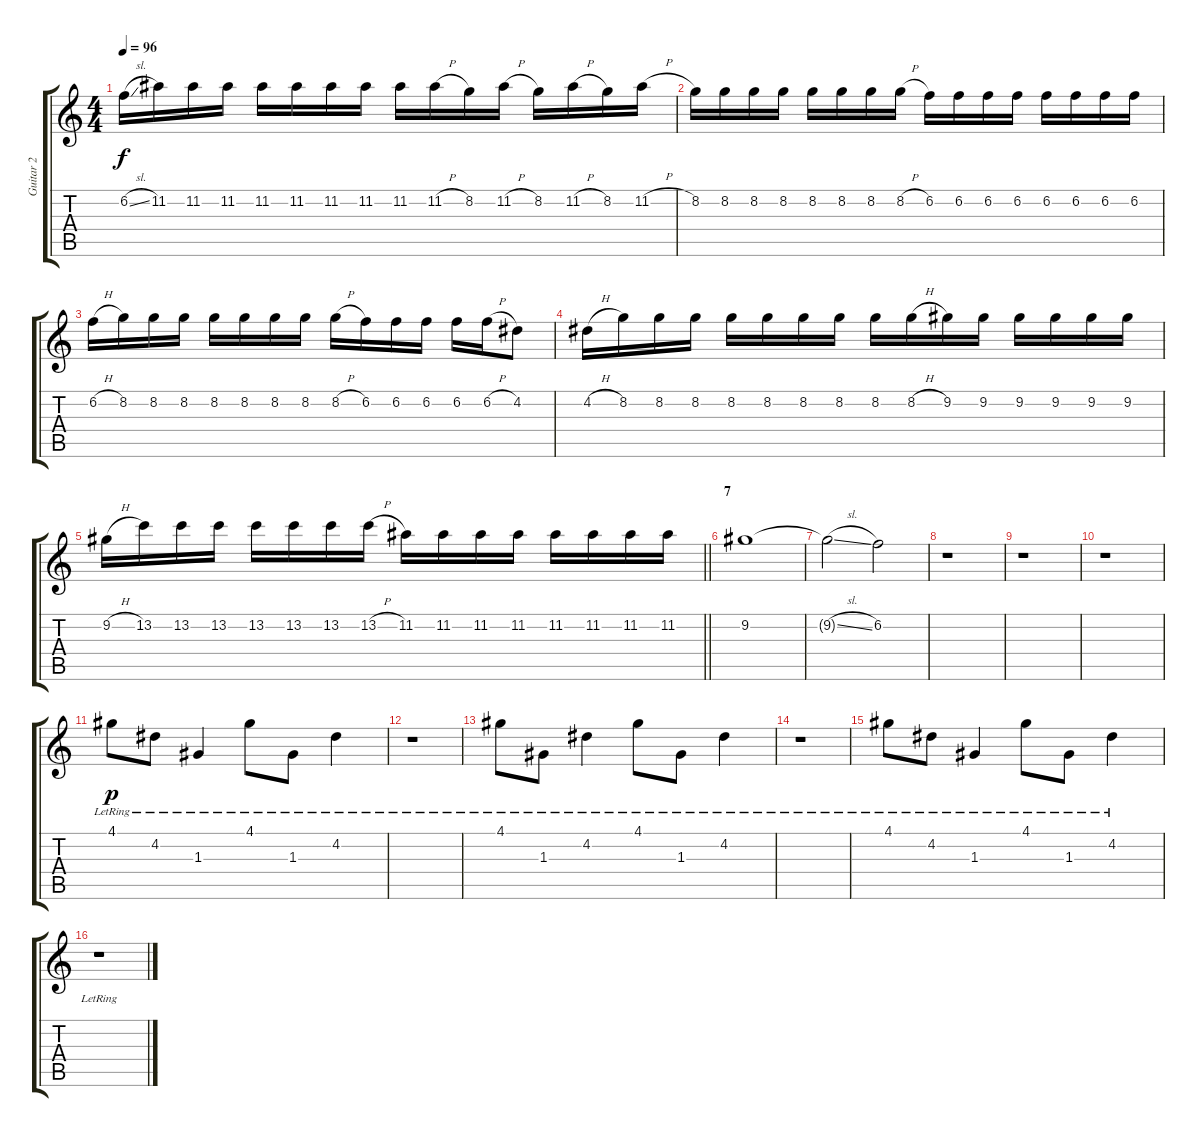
\track ("Guitar 2" "Guitar 2") {instrument distortionguitar}
\staff {score tabs}
\tuning (E4 B3 G3 D3 A2 D2) {hide}
\ts (4 4)
\tempo 96
\clef g2
\ks c
6.2{sl}.16{dy f} 11.2.16 11.2.16 11.2.16 11.2.16 11.2.16 11.2.16 11.2.16 11.2.16 11.2{h}.16 8.2.16 11.2{h}.16 8.2.16 11.2{h}.16 8.2.16 11.2{h}.16 |
8.2.16 8.2.16 8.2.16 8.2.16 8.2.16 8.2.16 8.2.16 8.2{h}.16 6.2.16 6.2.16 6.2.16 6.2.16 6.2.16 6.2.16 6.2.16 6.2.16 |
6.2{h}.16 8.2.16 8.2.16 8.2.16 8.2.16 8.2.16 8.2.16 8.2.16 8.2{h}.16 6.2.16 6.2.16 6.2.16 6.2.16 6.2{h}.16 4.2.8 |
4.2{h}.16 8.2.16 8.2.16 8.2.16 8.2.16 8.2.16 8.2.16 8.2.16 8.2.16 8.2{h}.16 9.2.16 9.2.16 9.2.16 9.2.16 9.2.16 9.2.16 |
\barLineRight lightlight
9.2{h}.16 13.2.16 13.2.16 13.2.16 13.2.16 13.2.16 13.2.16 13.2{h}.16 11.2.16 11.2.16 11.2.16 11.2.16 11.2.16 11.2.16 11.2.16 11.2.16 |
\section ("" "7")
9.2.1 |
9.2{sl t}.2 6.2.2 |
r.1 |
r.1 |
r.1 |
4.1{lr}.8{dy p instrument electricguitarclean} 4.2{lr}.8 1.3{lr}.4 4.1{lr}.8 1.3{lr}.8 4.2{lr}.4 |
r.1 |
4.1{lr}.8 1.3{lr}.8 4.2{lr}.4 4.1{lr}.8 1.3{lr}.8 4.2{lr}.4 |
r.1 |
4.1{lr}.8 4.2{lr}.8 1.3{lr}.4 4.1{lr}.8 1.3{lr}.8 4.2{lr}.4 |
r.1
